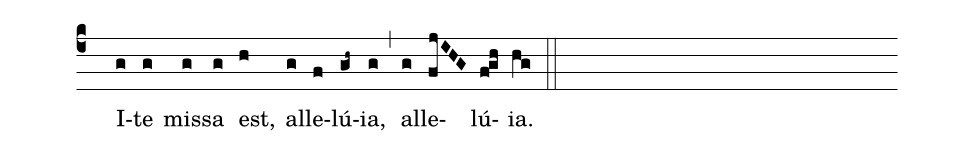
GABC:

office-part:0;
%%
(c4) () I(g)te(g) mis(g)sa(g) est,(h) al(g)le(f)lú(gh~)ia,(g) (,) al(g)le(fjIHG)lú(f!gh)ia.(hg) (::)
